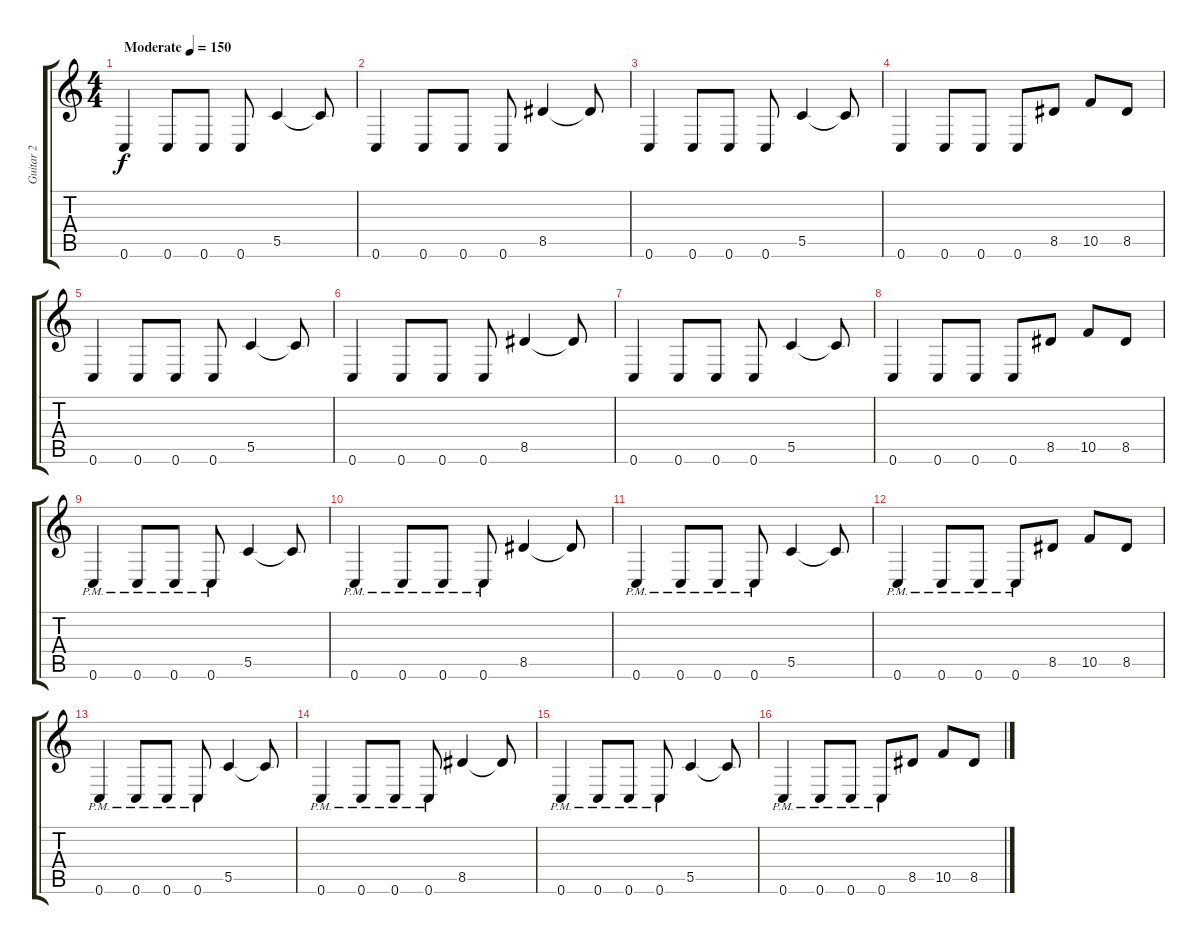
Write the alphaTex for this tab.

\track ("Guitar 2" "Guitar 2") {instrument distortionguitar}
\staff {score tabs}
\tuning (D4 A3 F3 C3 G2 C2) {hide}
\ts (4 4)
\tempo (150 "Moderate")
\clef g2
\ks c
0.6.4{dy f instrument distortionguitar} 0.6.8 0.6.8 0.6.8 5.5.4 5.5{t}.8 |
0.6.4 0.6.8 0.6.8 0.6.8 8.5.4 8.5{t}.8 |
0.6.4 0.6.8 0.6.8 0.6.8 5.5.4 5.5{t}.8 |
0.6.4 0.6.8 0.6.8 0.6.8 8.5.8 10.5.8 8.5.8 |
0.6.4 0.6.8 0.6.8 0.6.8 5.5.4 5.5{t}.8 |
0.6.4 0.6.8 0.6.8 0.6.8 8.5.4 8.5{t}.8 |
0.6.4 0.6.8 0.6.8 0.6.8 5.5.4 5.5{t}.8 |
0.6.4 0.6.8 0.6.8 0.6.8 8.5.8 10.5.8 8.5.8 |
0.6{pm}.4 0.6{pm}.8 0.6{pm}.8 0.6{pm}.8 5.5.4 5.5{t}.8 |
0.6{pm}.4 0.6{pm}.8 0.6{pm}.8 0.6{pm}.8 8.5.4 8.5{t}.8 |
0.6{pm}.4 0.6{pm}.8 0.6{pm}.8 0.6{pm}.8 5.5.4 5.5{t}.8 |
0.6{pm}.4 0.6{pm}.8 0.6{pm}.8 0.6{pm}.8 8.5.8 10.5.8 8.5.8 |
0.6{pm}.4 0.6{pm}.8 0.6{pm}.8 0.6{pm}.8 5.5.4 5.5{t}.8 |
0.6{pm}.4 0.6{pm}.8 0.6{pm}.8 0.6{pm}.8 8.5.4 8.5{t}.8 |
0.6{pm}.4 0.6{pm}.8 0.6{pm}.8 0.6{pm}.8 5.5.4 5.5{t}.8 |
0.6{pm}.4 0.6{pm}.8 0.6{pm}.8 0.6{pm}.8 8.5.8 10.5.8 8.5.8
